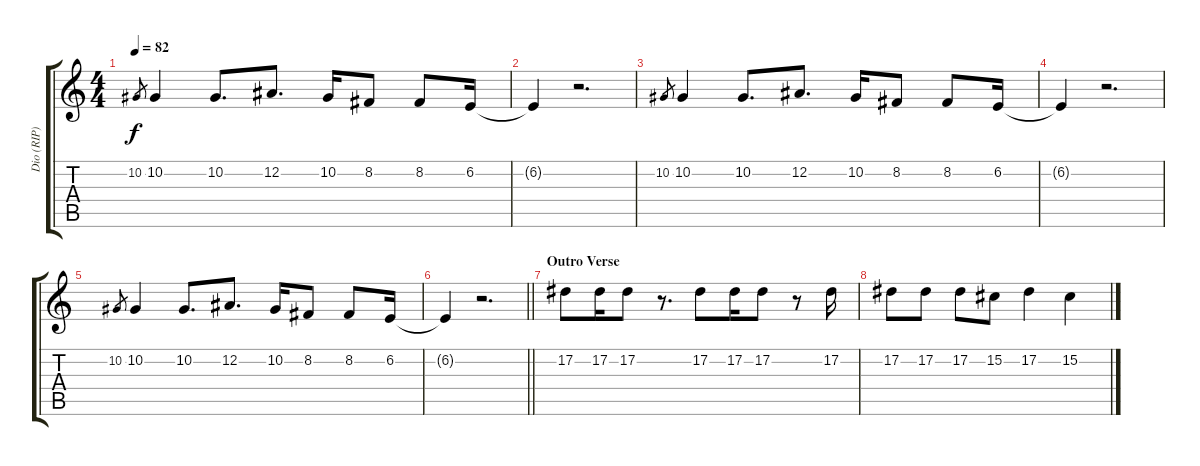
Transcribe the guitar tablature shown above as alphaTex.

\track ("Dio (RIP)" "Dio (RIP)") {instrument violin}
\staff {score tabs}
\tuning (Eb4 Bb3 Gb3 Db3 Ab2 Eb2) {hide}
\ts (4 4)
\tempo 82
\clef g2
\ks c
10.2.8{gr dy f} 10.2.4 10.2.8{d} 12.2.8{d} 10.2.16 8.2.8 8.2.8 6.2.16 |
6.2{t}.4 r.2{d} |
10.2.8{gr} 10.2.4 10.2.8{d} 12.2.8{d} 10.2.16 8.2.8 8.2.8 6.2.16 |
6.2{t}.4 r.2{d} |
10.2.8{gr} 10.2.4 10.2.8{d} 12.2.8{d} 10.2.16 8.2.8 8.2.8 6.2.16 |
\barLineRight lightlight
6.2{t}.4 r.2{d} |
\section ("" "Outro Verse")
17.2.8 17.2.16 17.2.8 r.8{d} 17.2.8 17.2.16 17.2.8 r.8 17.2.16 |
17.2.8 17.2.8 17.2.8 15.2.8 17.2.4 15.2.4
